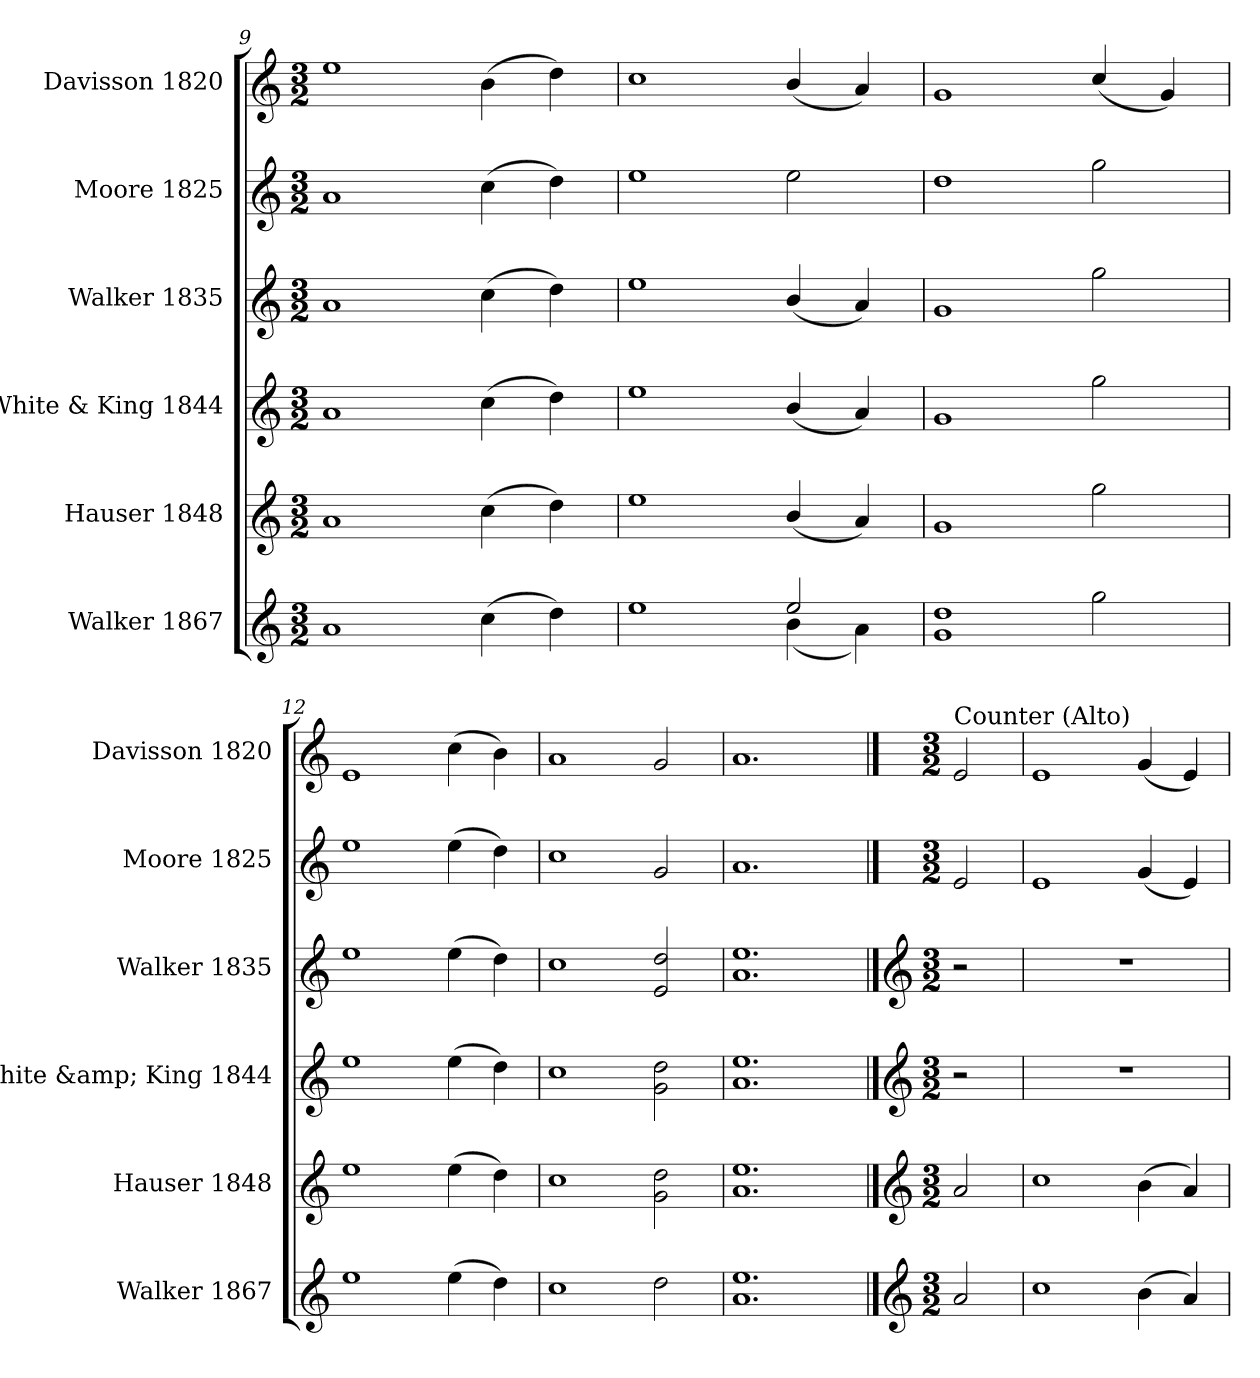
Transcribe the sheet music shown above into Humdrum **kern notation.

**kern	**kern	**kern	**kern	**kern	**kern
*part6	*part5	*part4	*part3	*part2	*part1
*staff6	*staff5	*staff4	*staff3	*staff2	*staff1
*I"Walker 1867	*I"Hauser 1848	*I"White &amp; King 1844	*I"Walker 1835	*I"Moore 1825	*I"Davisson 1820
*I'Walker 1867	*I'Hauser 1848	*I'White &amp; King 1844	*I'Walker 1835	*I'Moore 1825	*I'Davisson 1820
*clefG2	*clefG2	*clefG2	*clefG2	*clefG2	*clefG2
*k[]	*k[]	*k[]	*k[]	*k[]	*k[]
*M3/2	*M3/2	*M3/2	*M3/2	*M3/2	*M3/2
=9	=9	=9	=9	=9	=9
1a!	1a!	1a!	1a!	1a!	1ee!
(4cc!\	(4cc!\	(4cc!\	(4cc!\	(4cc!\	(4b!\
4dd!\)	4dd!\)	4dd!\)	4dd!\)	4dd!\)	4dd!\)
=10	=10	=10	=10	=10	=10
*^	*	*	*	*	*
1ee!	1ryy	1ee!	1ee!	1ee!	1ee!	1cc!
2ee!/	(>4b!\	(4b!/	(4b!/	(4b!/	2ee!\	(4b!/
.	4a!\)	4a!/)	4a!/)	4a!/)	.	4a!/)
*v	*v	*	*	*	*	*
=11	=11	=11	=11	=11	=11
1g! 1dd!	1g!	1g!	1g!	1dd!	1g!
2gg!\	2gg!\	2gg!\	2gg!\	2gg!\	(4cc!/
.	.	.	.	.	4g!/)
=12	=12	=12	=12	=12	=12
1ee!	1ee!	1ee!	1ee!	1ee!	1e!
(4ee!\	(4ee!\	(4ee!\	(4ee!\	(4ee!\	(4cc!\
4dd!\)	4dd!\)	4dd!\)	4dd!\)	4dd!\)	4b!\)
=13	=13	=13	=13	=13	=13
1cc!	1cc!	1cc!	1cc!	1cc!	1a!
2dd!\	2g!\ 2dd!\	2g!\ 2dd!\	2e!/ 2dd!/	2g!/	2g!/
=14	=14	=14	=14	=14	=14
1.a! 1.ee!	1.a! 1.ee!	1.a! 1.ee!	1.a! 1.ee!	1.a!	1.a!
==15	==15	==15	==15	==15	==15
*clefG2	*clefG2	*clefG2	*clefG2	*	*
*M3/2	*M3/2	*M3/2	*M3/2	*M3/2	*M3/2
!	!	!	!	!	!LO:TX:a:t=Counter (Alto)
2a!/	2a!/	2r	2r	2e!/	2e!/
=16	=16	=16	=16	=16	=16
1cc!	1cc!	1.r	1.r	1e!	1e!
(4b!\	(4b!\	.	.	(4g!/	(4g!/
4a!/)	4a!/)	.	.	4e!/)	4e!/)
=	=	=	=	=	=
*-	*-	*-	*-	*-	*-
